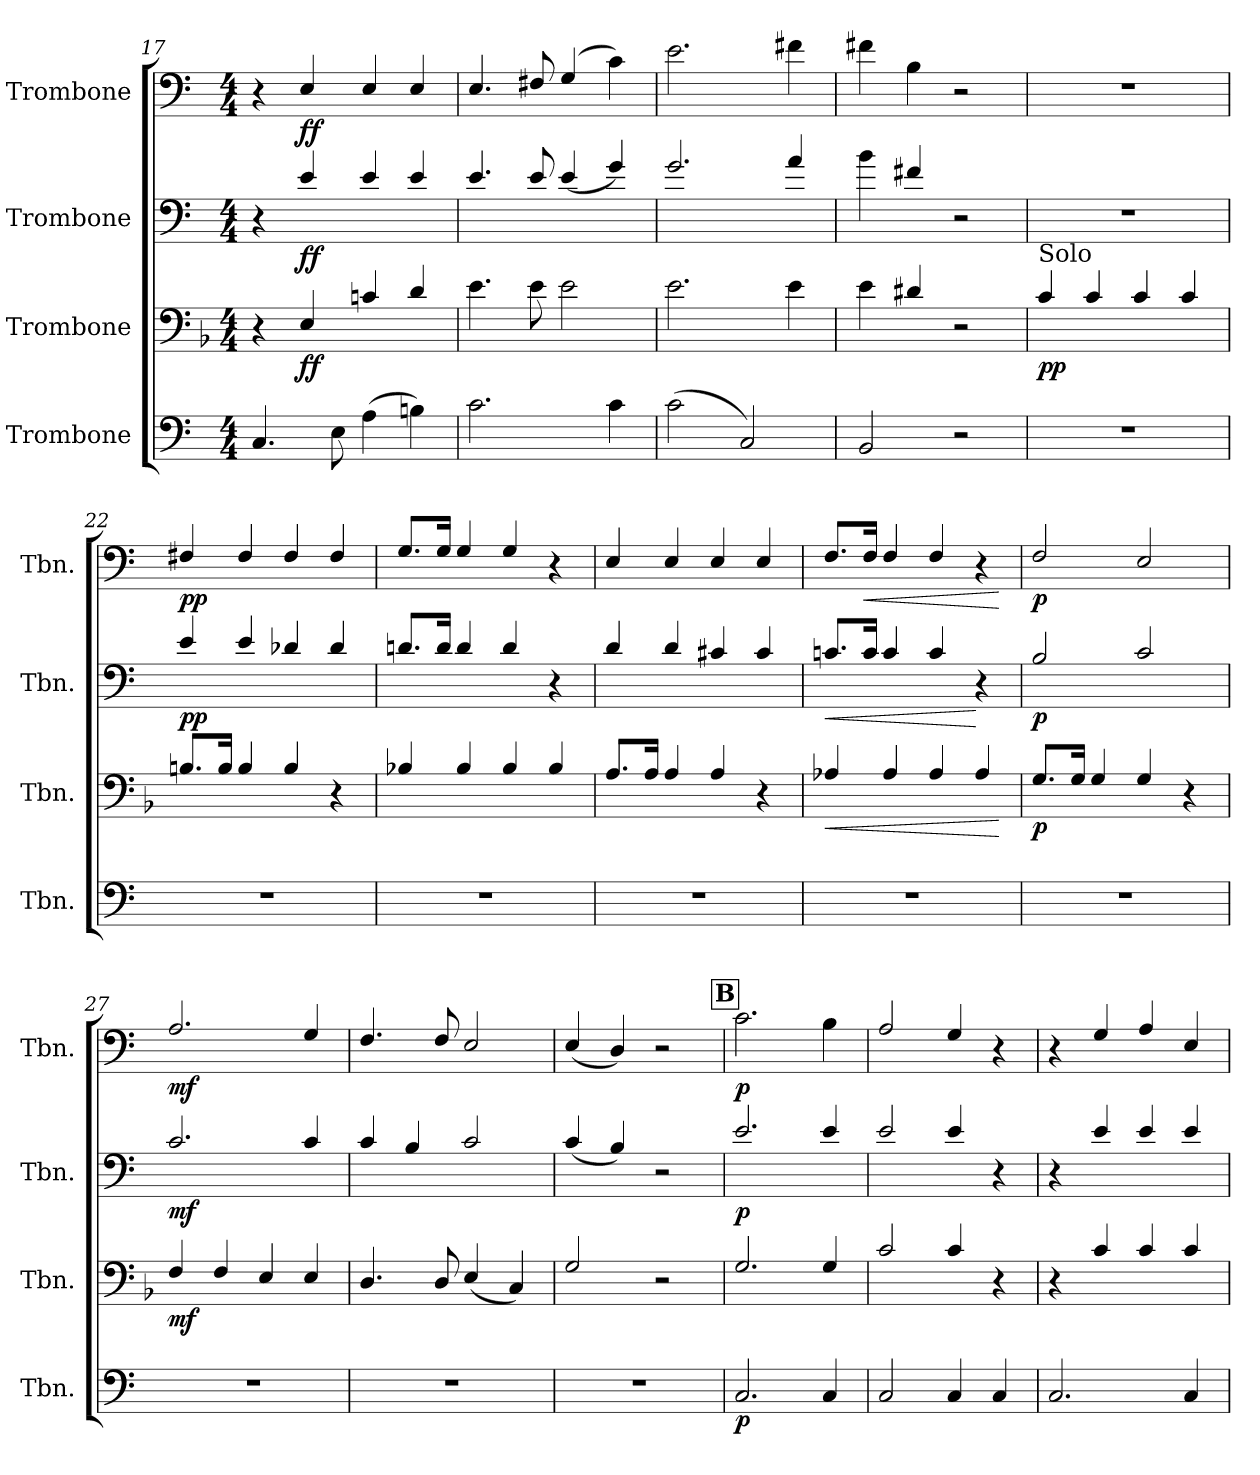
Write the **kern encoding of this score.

**kern	**dynam	**kern	**dynam	**kern	**dynam	**kern	**dynam
*part4	*part4	*part3	*part3	*part2	*part2	*part1	*part1
*staff4	*staff4	*staff3	*staff3	*staff2	*staff2	*staff1	*staff1
*I"Trombone	*	*I"Trombone	*	*I"Trombone	*	*I"Trombone	*
*I'Tbn.	*	*I'Tbn.	*	*I'Tbn.	*	*I'Tbn.	*
*clefF4	*	*clefF4	*	*clefF4	*	*clefF4	*
*k[]	*	*k[b-]	*	*k[]	*	*k[]	*
*M4/4	*	*M4/4	*	*M4/4	*	*M4/4	*
=17	=17	=17	=17	=17	=17	=17	=17
4.C/	.	4r	.	4r	.	4r	.
!	!	!	!LO:DY:b	!	!LO:DY:b	!	!LO:DY:b
.	.	4E/	ff	4e/	ff	4E/	ff
8E\	.	.	.	.	.	.	.
(4A\	.	4cn/	.	4e/	.	4E/	.
4Bn\)	.	4d/	.	4e/	.	4E/	.
=18	=18	=18	=18	=18	=18	=18	=18
2.c\	.	4.e\	.	4.e/	.	4.E/	.
.	.	8e\	.	8e/	.	8F#X/	.
.	.	2e\	.	(4e/	.	(4G/	.
4c\	.	.	.	4g/)	.	4c\)	.
=19	=19	=19	=19	=19	=19	=19	=19
(2c\	.	2.e\	.	2.g/	.	2.e\	.
2C/)	.	.	.	.	.	.	.
.	.	4e\	.	4a/	.	4f#X\	.
=20	=20	=20	=20	=20	=20	=20	=20
2BB/	.	4e\	.	4b\	.	4f#X\	.
.	.	4d#X/	.	4f#X/	.	4B\	.
2r	.	2r	.	2r	.	2r	.
=21	=21	=21	=21	=21	=21	=21	=21
!	!	!LO:TX:a:t=Solo	!	!	!	!	!
!	!	!	!LO:DY:b	!	!	!	!
1r	.	4c/	pp	1r	.	1r	.
.	.	4c/	.	.	.	.	.
.	.	4c/	.	.	.	.	.
.	.	4c/	.	.	.	.	.
!!LO:PB:g=z
=22	=22	=22	=22	=22	=22	=22	=22
!	!	!	!	!	!LO:DY:b	!	!LO:DY:b
1r	.	8.Bn/L	.	4e/	pp	4F#X/	pp
.	.	16B/Jk	.	.	.	.	.
.	.	4B/	.	4e/	.	4F#/	.
.	.	4B/	.	4d-X/	.	4F#/	.
.	.	4r	.	4d-/	.	4F#/	.
=23	=23	=23	=23	=23	=23	=23	=23
1r	.	4B-X/	.	8.dn/L	.	8.G/L	.
.	.	.	.	16d/Jk	.	16G/Jk	.
.	.	4B-/	.	4d/	.	4G/	.
.	.	4B-/	.	4d/	.	4G/	.
.	.	4B-/	.	4r	.	4r	.
=24	=24	=24	=24	=24	=24	=24	=24
1r	.	8.A/L	.	4d/	.	4E/	.
.	.	16A/Jk	.	.	.	.	.
.	.	4A/	.	4d/	.	4E/	.
.	.	4A/	.	4c#X/	.	4E/	.
.	.	4r	.	4c#/	.	4E/	.
=25	=25	=25	=25	=25	=25	=25	=25
!	!	!	!LO:HP:b	!	!LO:HP:b	!	!
1r	.	4A-X/	<	8.cn/L	<	8.F/L	.
!	!	!	!	!	!	!	!LO:HP:b
.	.	.	.	16c/Jk	.	16F/Jk	<
.	.	4A-/	.	4c/	.	4F/	.
.	.	4A-/	.	4c/	.	4F/	.
.	.	4A-/	.	4r	[	4r	.
.	.	.	[	.	.	.	[
=26	=26	=26	=26	=26	=26	=26	=26
!	!	!	!LO:DY:b	!	!LO:DY:b	!	!LO:DY:b
1r	.	8.G/L	p	2B/	p	2F/	p
.	.	16G/Jk	.	.	.	.	.
.	.	4G/	.	.	.	.	.
.	.	4G/	.	2c/	.	2E/	.
.	.	4r	.	.	.	.	.
=27	=27	=27	=27	=27	=27	=27	=27
!	!	!	!LO:DY:b	!	!LO:DY:b	!	!LO:DY:b
1r	.	4F/	mf	2.c/	mf	2.A/	mf
.	.	4F/	.	.	.	.	.
.	.	4E/	.	.	.	.	.
.	.	4E/	.	4c/	.	4G/	.
!!LO:LB:g=z
=28	=28	=28	=28	=28	=28	=28	=28
1r	.	4.D/	.	4c/	.	4.F/	.
.	.	.	.	4B/	.	.	.
.	.	8D/	.	.	.	8F/	.
.	.	(4E/	.	2c/	.	2E/	.
.	.	4C/)	.	.	.	.	.
=29	=29	=29	=29	=29	=29	=29	=29
1r	.	2G/	.	(4c/	.	(4E/	.
.	.	.	.	4B/)	.	4D/)	.
.	.	2r	.	2r	.	2r	.
!!LO:REH:place=s1:a:B:fs=19.9975:t=B
=30	=30	=30	=30	=30	=30	=30	=30
!	!LO:DY:b	!	!	!	!LO:DY:b	!	!LO:DY:b
2.C/	p	2.G/	.	2.e/	p	2.c\	p
4C/	.	4G/	.	4e/	.	4B\	.
=31	=31	=31	=31	=31	=31	=31	=31
2C/	.	2c/	.	2e/	.	2A/	.
4C/	.	4c/	.	4e/	.	4G/	.
4C/	.	4r	.	4r	.	4r	.
=32	=32	=32	=32	=32	=32	=32	=32
2.C/	.	4r	.	4r	.	4r	.
.	.	4c/	.	4e/	.	4G/	.
.	.	4c/	.	4e/	.	4A/	.
4C/	.	4c/	.	4e/	.	4E/	.
=	=	=	=	=	=	=	=
*-	*-	*-	*-	*-	*-	*-	*-
